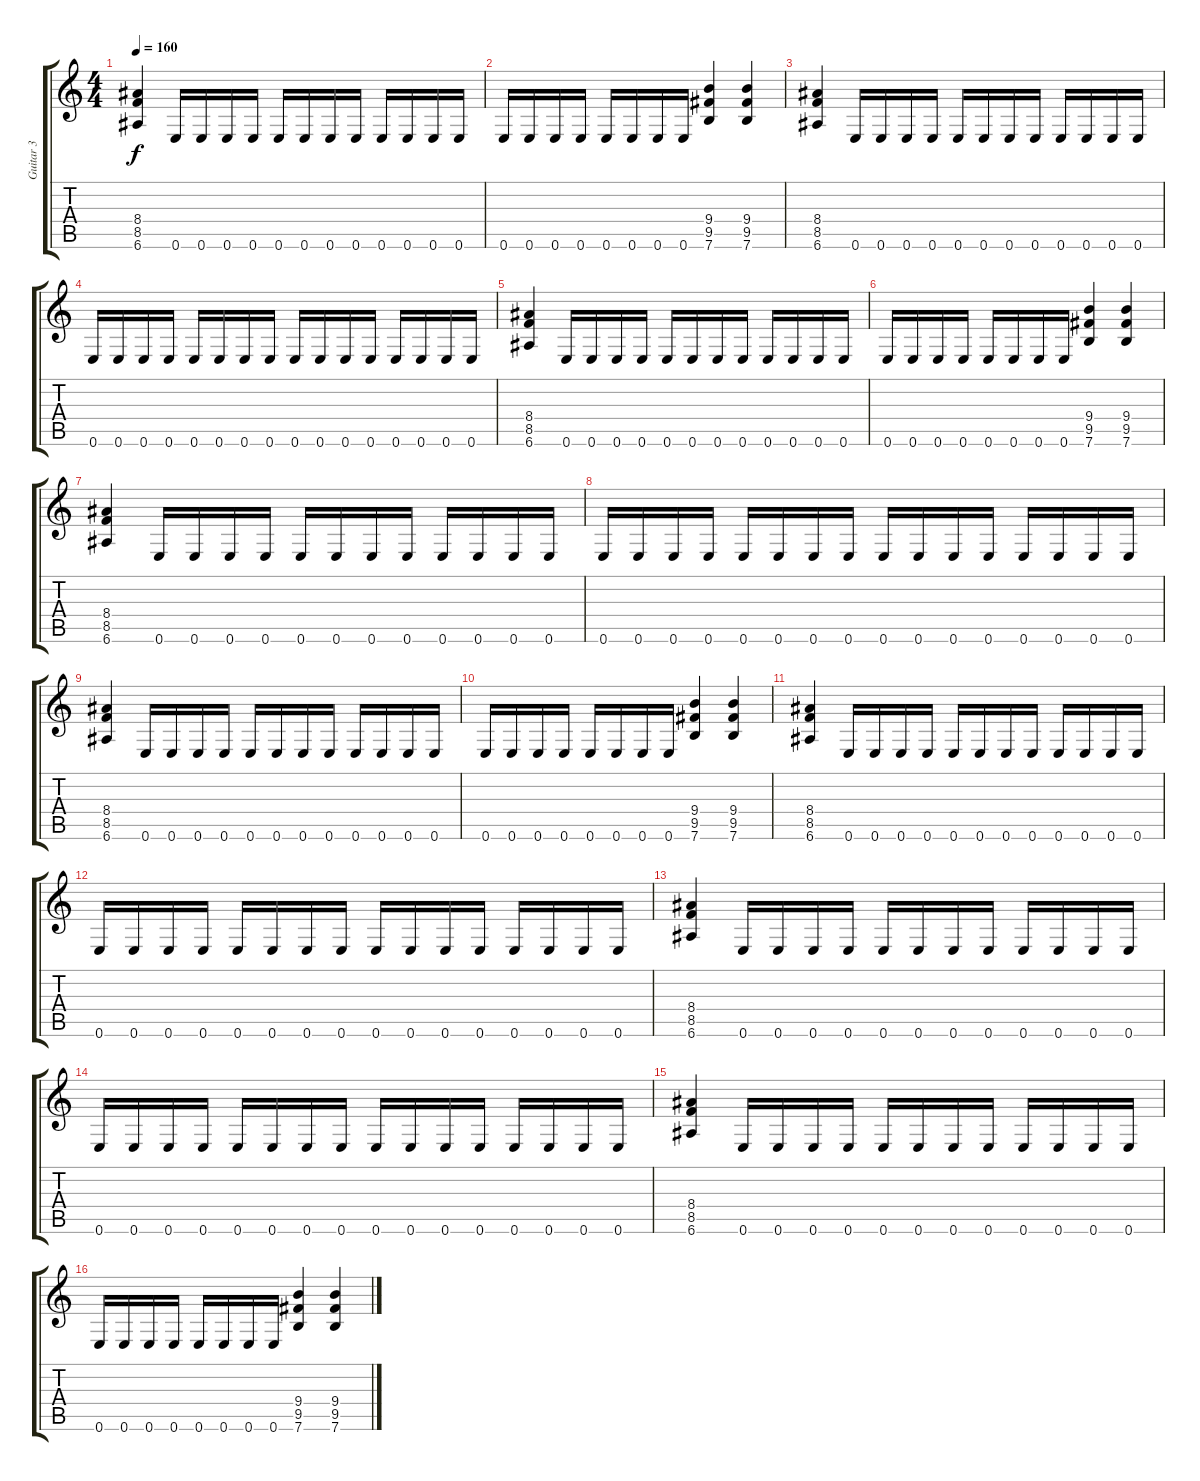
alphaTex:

\track ("Guitar 3" "Guitar 3") {instrument distortionguitar}
\staff {score tabs}
\tuning (E4 B3 G3 D3 A2 E2) {hide}
\ts (4 4)
\tempo 160
\clef g2
\ks c
(8.4 8.5 6.6).4{dy f} 0.6.16 0.6.16 0.6.16 0.6.16 0.6.16 0.6.16 0.6.16 0.6.16 0.6.16 0.6.16 0.6.16 0.6.16 |
0.6.16 0.6.16 0.6.16 0.6.16 0.6.16 0.6.16 0.6.16 0.6.16 (9.4 9.5 7.6).4 (9.4 9.5 7.6).4 |
(8.4 8.5 6.6).4 0.6.16 0.6.16 0.6.16 0.6.16 0.6.16 0.6.16 0.6.16 0.6.16 0.6.16 0.6.16 0.6.16 0.6.16 |
0.6.16 0.6.16 0.6.16 0.6.16 0.6.16 0.6.16 0.6.16 0.6.16 0.6.16 0.6.16 0.6.16 0.6.16 0.6.16 0.6.16 0.6.16 0.6.16 |
(8.4 8.5 6.6).4 0.6.16 0.6.16 0.6.16 0.6.16 0.6.16 0.6.16 0.6.16 0.6.16 0.6.16 0.6.16 0.6.16 0.6.16 |
0.6.16 0.6.16 0.6.16 0.6.16 0.6.16 0.6.16 0.6.16 0.6.16 (9.4 9.5 7.6).4 (9.4 9.5 7.6).4 |
(8.4 8.5 6.6).4 0.6.16 0.6.16 0.6.16 0.6.16 0.6.16 0.6.16 0.6.16 0.6.16 0.6.16 0.6.16 0.6.16 0.6.16 |
0.6.16 0.6.16 0.6.16 0.6.16 0.6.16 0.6.16 0.6.16 0.6.16 0.6.16 0.6.16 0.6.16 0.6.16 0.6.16 0.6.16 0.6.16 0.6.16 |
(8.4 8.5 6.6).4 0.6.16 0.6.16 0.6.16 0.6.16 0.6.16 0.6.16 0.6.16 0.6.16 0.6.16 0.6.16 0.6.16 0.6.16 |
0.6.16 0.6.16 0.6.16 0.6.16 0.6.16 0.6.16 0.6.16 0.6.16 (9.4 9.5 7.6).4 (9.4 9.5 7.6).4 |
(8.4 8.5 6.6).4 0.6.16 0.6.16 0.6.16 0.6.16 0.6.16 0.6.16 0.6.16 0.6.16 0.6.16 0.6.16 0.6.16 0.6.16 |
0.6.16 0.6.16 0.6.16 0.6.16 0.6.16 0.6.16 0.6.16 0.6.16 0.6.16 0.6.16 0.6.16 0.6.16 0.6.16 0.6.16 0.6.16 0.6.16 |
(8.4 8.5 6.6).4 0.6.16 0.6.16 0.6.16 0.6.16 0.6.16 0.6.16 0.6.16 0.6.16 0.6.16 0.6.16 0.6.16 0.6.16 |
0.6.16 0.6.16 0.6.16 0.6.16 0.6.16 0.6.16 0.6.16 0.6.16 0.6.16 0.6.16 0.6.16 0.6.16 0.6.16 0.6.16 0.6.16 0.6.16 |
(8.4 8.5 6.6).4 0.6.16 0.6.16 0.6.16 0.6.16 0.6.16 0.6.16 0.6.16 0.6.16 0.6.16 0.6.16 0.6.16 0.6.16 |
0.6.16 0.6.16 0.6.16 0.6.16 0.6.16 0.6.16 0.6.16 0.6.16 (9.4 9.5 7.6).4 (9.4 9.5 7.6).4
